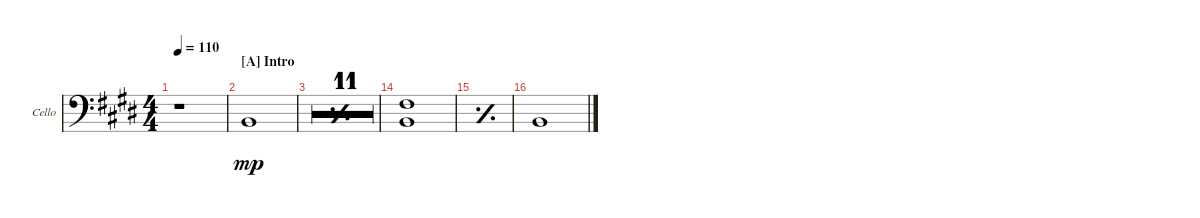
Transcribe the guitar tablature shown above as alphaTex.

\defaultSystemsLayout 4
\bracketExtendMode groupsimilarinstruments
\firstSystemTrackNameOrientation horizontal
\otherSystemsTrackNameOrientation horizontal
\track ("Cello" "Cello") {multiBarRest instrument cello}
\staff {score}
\tuning (A3 D3 G2 C2)
\ts (4 4)
\beaming (8 2 2 2 2)
\tempo 110
\clef f4
\ks e
r.1{dy mp instrument cello} |
\section ("A" "Intro")
4.3.1 |
\simile simple
|
|
|
|
\barLineRight lightlight
|
|
|
|
|
|
|
\simile none
(4.3 4.2).1 |
\simile simple
|
\simile none
4.3.1
